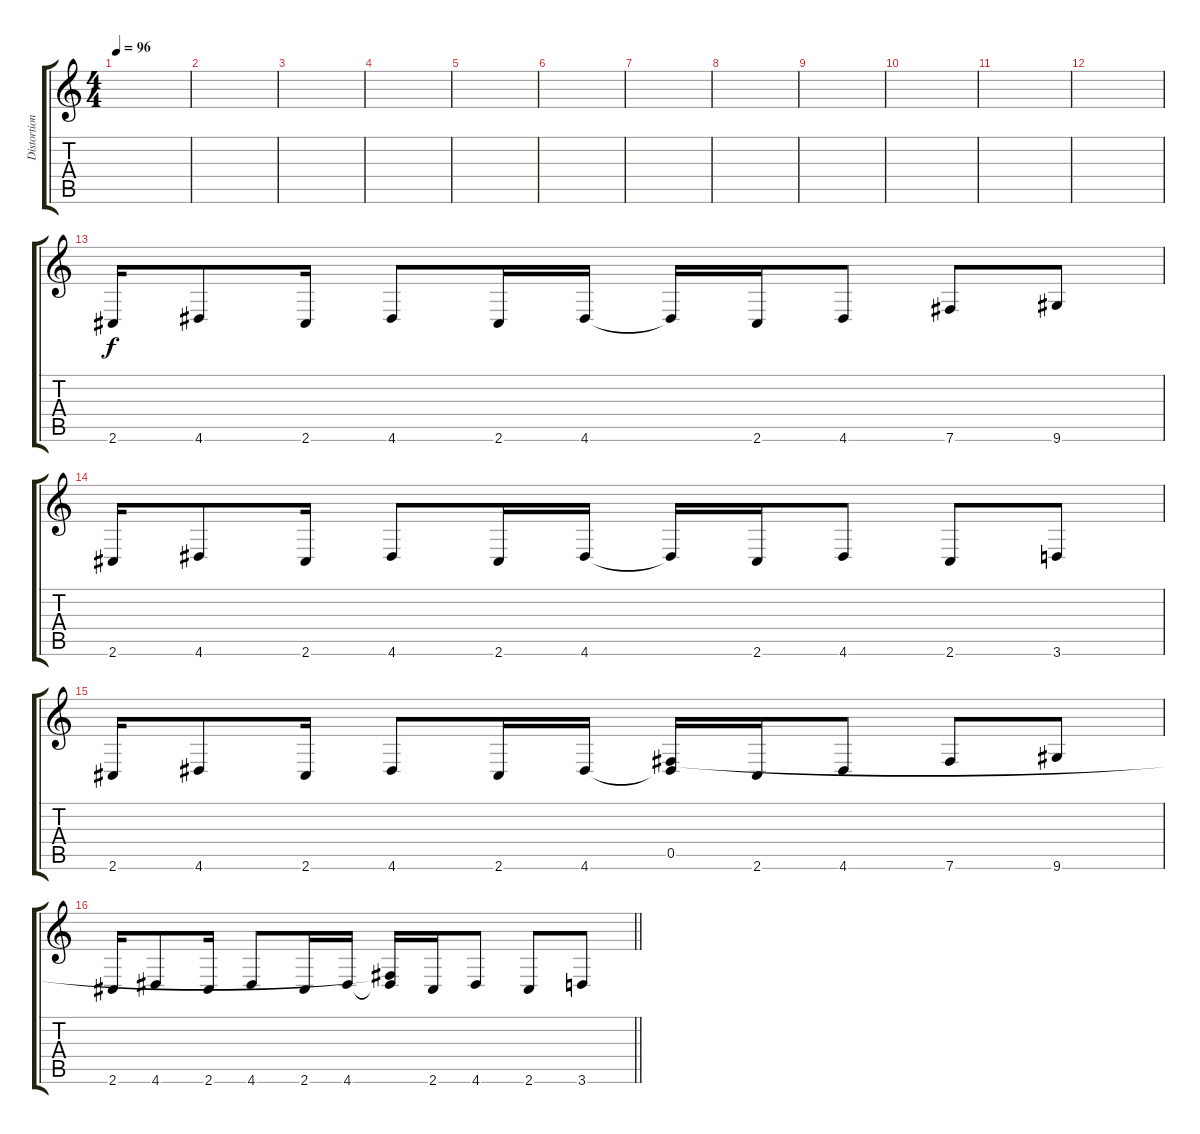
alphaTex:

\track ("Distortion" "Distortion") {instrument distortionguitar}
\staff {score tabs}
\tuning (Db4 Ab3 E3 B2 Gb2 B1) {hide}
\ts (4 4)
\tempo 96
\clef g2
\ks c
|
|
|
|
|
|
|
|
|
|
|
|
2.6.16 4.6.8 2.6.16 4.6.8 2.6.16 4.6.16 4.6{t}.16 2.6.16 4.6.8 7.6.8 9.6.8 |
2.6.16 4.6.8 2.6.16 4.6.8 2.6.16 4.6.16 4.6{t}.16 2.6.16 4.6.8 2.6.8 3.6.8 |
2.6.16 4.6.8 2.6.16 4.6.8 2.6.16 4.6.16 (0.5 4.6{t}).16 2.6.16 4.6.8 7.6.8 9.6.8 |
\barLineRight lightlight
2.6.16 4.6.8 2.6.16 4.6.8 2.6.16 4.6.16 (0.5{t} 4.6{t}).16 2.6.16 4.6.8 2.6.8 3.6.8
